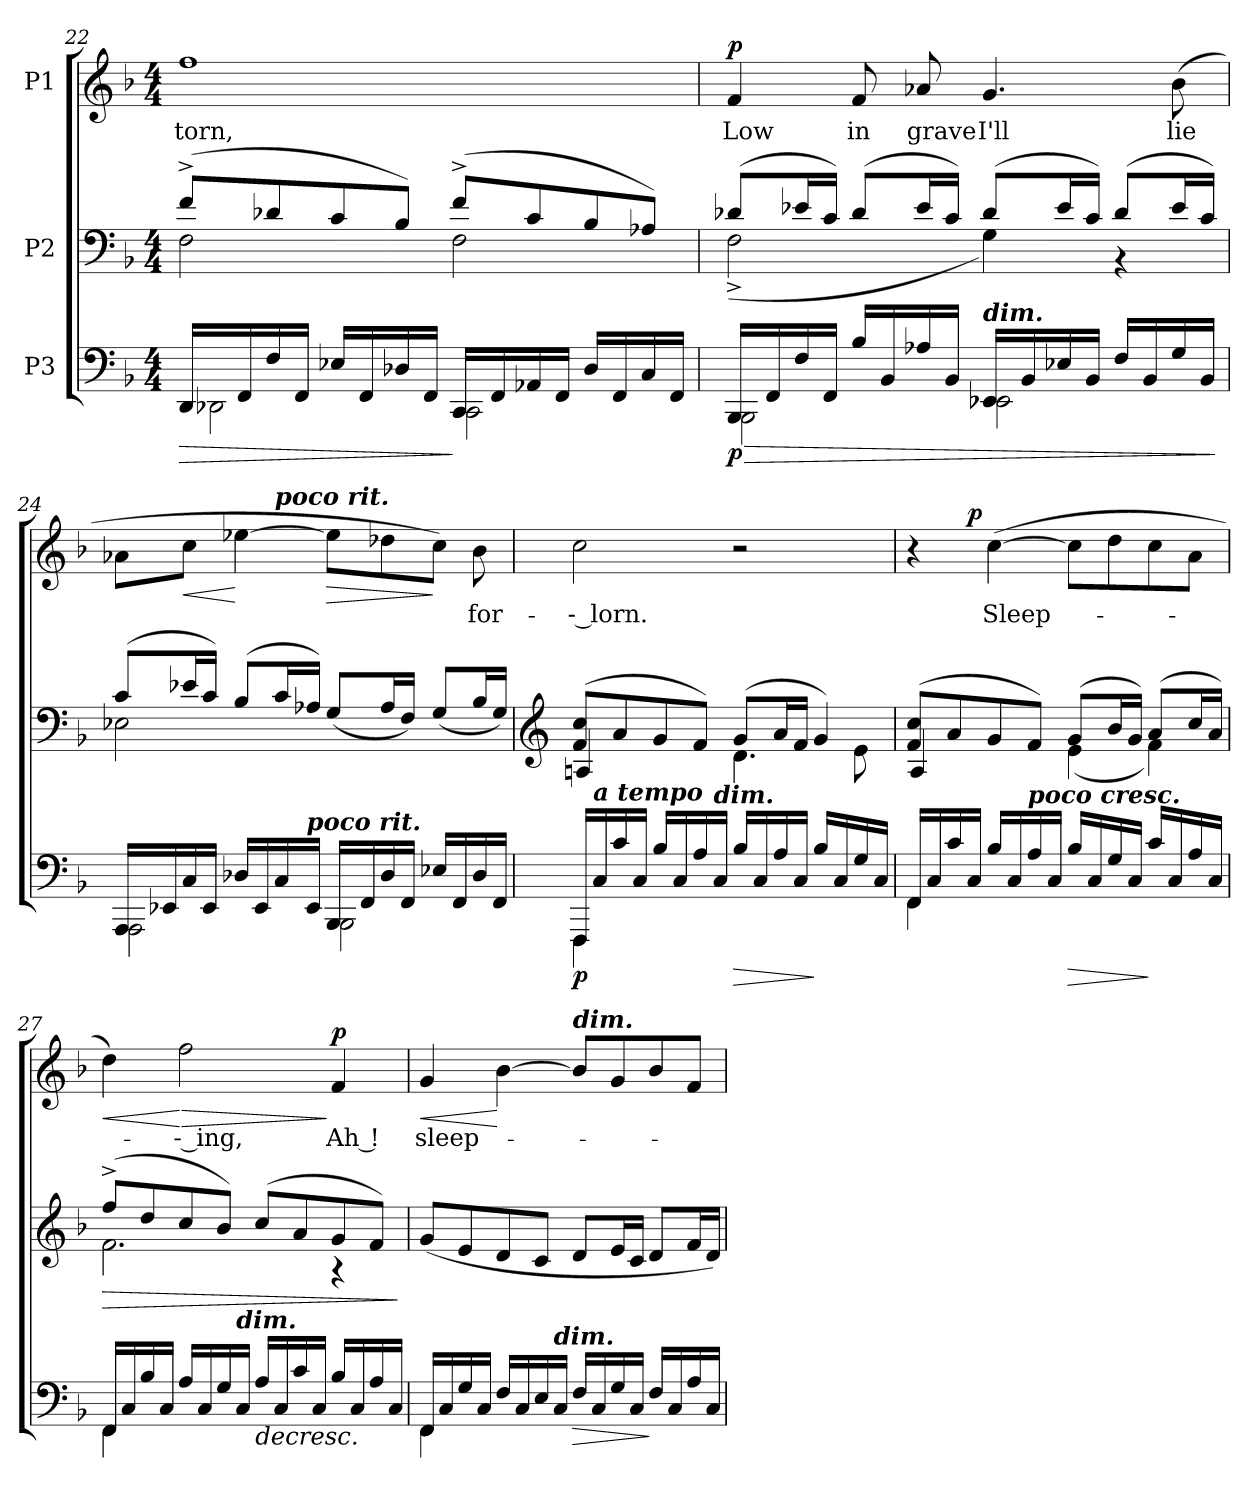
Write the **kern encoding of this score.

**kern	**dynam	**kern	**dynam	**kern	**text	**dynam
*part3	*part3	*part2	*part2	*part1	*part1	*part1
*staff3	*staff3	*staff2	*staff2	*staff1	*staff1	*staff1
*I"P3	*	*I"P2	*	*I"P1	*	*
*clefF4	*	*clefF4	*	*clefG2	*	*
*k[b-]	*	*k[b-]	*	*k[b-]	*	*
*F:	*	*F:	*	*F:	*	*
*M4/4	*	*M4/4	*	*M4/4	*	*
=22	=22	=22	=22	=22	=22	=22
*^	*	*	*	*	*	*
!	!	!LO:HP:b	!	!	!	!	!
!	!	!LO:HP:n=1:b	!	!	!	!	!
*	*	*	*^	*	*	*	*
!	!	!	!	!	!	!	!LO:LY:b:color=#000000	!
16DDi/LL	2DD-Xi\	> >	(8f^i/L	2Fi\	.	1ffi	torn,	.
16FFi/	.	.	.	.	.	.	.	.
16Fi/	.	.	8d-Xi/	.	.	.	.	.
16FFi/JJ	.	.	.	.	.	.	.	.
16E-Xi/LL	.	.	8ci/	.	.	.	.	.
16FFi/	.	.	.	.	.	.	.	.
16D-Xi/	.	.	8B-i/J)	.	.	.	.	.
16FFi/JJ	.	.	.	.	.	.	.	.
16CCi/LL	2CCi\	]	(8f^i/L	2Fi\	.	.	.	.
16FFi/	.	.	.	.	.	.	.	.
16AA-Xi/	.	.	8ci/	.	.	.	.	.
16FFi/JJ	.	.	.	.	.	.	.	.
16D-i/LL	.	.	8B-i/	.	.	.	.	.
16FFi/	.	.	.	.	.	.	.	.
16Ci/	.	.	8A-Xi/J)	.	.	.	.	.
16FFi/JJ	.	.	.	.	.	.	.	.
*v	*v	*	*	*	*	*	*	*
*	*	*v	*v	*	*	*	*
.	]	.	.	.	.	.
!!LO:LB:g=z
=23	=23	=23	=23	=23	=23	=23
*^	*	*	*	*	*	*
!	!	!LO:HP:b	!	!	!	!	!
*	*	*	*^	*	*	*	*
!	!	!	!	!	!	!	!LO:LY:b:color=#000000	!
16BBB-i/LL	2BBB-i\	> p	(8d-Xi/L	(2F^i\	.	4fi/	Low	p
16FFi/	.	.	.	.	.	.	.	.
16Fi/	.	.	16e-Xi/L	.	.	.	.	.
16FFi/JJ	.	.	16ci/JJ)	.	.	.	.	.
!	!	!	!	!	!	!	!LO:LY:b:color=#000000	!
16B-i/LL	.	.	(8d-i/L	.	.	8fi/	in	.
16BB-i/	.	.	.	.	.	.	.	.
!	!	!	!	!	!	!	!LO:LY:b:color=#000000	!
16A-Xi/	.	.	16e-i/L	.	.	8a-Xi/	grave	.
16BB-i/JJ	.	.	16ci/JJ)	.	.	.	.	.
!LO:TX:a:Bi:t=dim.	!	!	!	!	!	!	!	!
!	!	!	!	!	!	!	!LO:LY:b:color=#000000	!
16EE-Xi/LL	2EE-i\	.	(8d-i/L	4Gi\)	.	4.gi/	I'll	.
16BB-i/	.	.	.	.	.	.	.	.
16E-Xi/	.	.	16e-i/L	.	.	.	.	.
16BB-i/JJ	.	.	16ci/JJ)	.	.	.	.	.
16Fi/LL	.	.	(8d-i/L	4r	.	.	.	.
16BB-i/	.	.	.	.	.	.	.	.
!	!	!	!	!	!	!	!LO:LY:b:color=#000000	!
16Gi/	.	.	16e-i/L	.	.	(8b-i\	lie	.
16BB-i/JJ	.	.	16ci/JJ)	.	.	.	.	.
*v	*v	*	*	*	*	*	*	*
*	*	*v	*v	*	*	*	*
.	]	.	.	.	.	.
=24	=24	=24	=24	=24	=24	=24
*^	*	*^	*	*^	*	*
16AAAi/LL	2AAAi\	.	(8ci/L	2E-Xi\	.	8a-Xi\L	4.ryy	.	.
16EE-Xi/	.	.	.	.	.	.	.	.	.
!	!	!	!	!	!	!	!	!	!LO:HP:b
16Ci/	.	.	16e-Xi/L	.	.	8cci\J	.	.	<
16EE-i/JJ	.	.	16ci/JJ)	.	.	.	.	.	.
16D-Xi/LL	.	.	(8B-i/L	.	.	[4ee-Xi\	.	.	[
16EE-i/	.	.	.	.	.	.	.	.	.
!	!	!	!	!	!	!	!LO:TX:a:Bi:t=poco rit.	!	!
16Ci/	.	.	16ci/L	.	.	.	2ryy	.	.
!LO:TX:a:Bi:t=poco rit.	!	!	!	!	!	!	!	!	!
16EE-i/JJ	.	.	16A-Xi/JJ)	.	.	.	.	.	.
!	!	!	!	!	!	!	!	!	!LO:HP:b
16BBB-i/LL	2BBB-i\	.	(8Gi/L	2ryy	.	8ee-i\L]	.	.	>
16FFi/	.	.	.	.	.	.	.	.	.
16D-i/	.	.	16A-i/L	.	.	8dd-Xi\	.	.	.
16FFi/JJ	.	.	16Fi/JJ)	.	.	.	.	.	.
16E-Xi/LL	.	.	(8Gi/L	.	.	8cci\J)	.	.	]
16FFi/	.	.	.	.	.	.	.	.	.
!	!	!	!	!	!	!	!	!LO:LY:b:color=#000000	!
16D-i/	.	.	16B-i/L	.	.	8b-i\	8ryy	for-	.
16FFi/JJ	.	.	16Gi/JJ)	.	.	.	.	.	.
*	*	*	*	*	*	*v	*v	*	*
!!LO:PB:g=z
=25	=25	=25	=25	=25	=25	=25	=25	=25
*	*	*	*clefG2	*	*	*	*	*
*	*	*	*	*	*	*^	*	*
!	!	!	!	!	!	!LO:TX:a:Bi:t=a tempo	!	!	!
!	!	!	!	!	!	!	!	!LO:LY:b:color=#000000	!
*	*	*	*	*	*	*v	*v	*	*
16FFFi/LL	4FFFi\	p	(8fi/ 8cciL	4Ani/	.	2cci\	-- lorn.	.
!LO:TX:a:Bi:t=a tempo	!	!	!	!	!	!	!	!
16Ci/	.	.	.	.	.	.	.	.
16ci/	.	.	8ai/	.	.	.	.	.
16Ci/JJ	.	.	.	.	.	.	.	.
16B-i/LL	4ryy	.	8gi/	4ryy	.	.	.	.
16Ci/	.	.	.	.	.	.	.	.
16Ai/	.	.	8fi/J)	.	.	.	.	.
!LO:TX:a:Bi:t=dim.	!	!	!	!	!	!	!	!
16Ci/JJ	.	.	.	.	.	.	.	.
!	!	!LO:HP:b	!	!	!	!	!	!
16B-i/LL	4ryy	>	(8gi/L	4.di\	.	2r	.	.
16Ci/	.	.	.	.	.	.	.	.
16Ai/	.	.	16ai/L	.	.	.	.	.
16Ci/JJ	.	.	16fi/JJ	.	.	.	.	.
16B-i/LL	4ryy	]	4gi/)	.	.	.	.	.
16Ci/	.	.	.	.	.	.	.	.
16Gi/	.	.	.	8ei\	.	.	.	.
16Ci/JJ	.	.	.	.	.	.	.	.
=26	=26	=26	=26	=26	=26	=26	=26	=26
*	*	*	*	*	*	*^	*	*
16FFi/LL	4FFi\	.	(8fi/ 8cciL	4Ai/	.	4r	8.ryy	.	.
16Ci/	.	.	.	.	.	.	.	.	.
16ci/	.	.	8ai/	.	.	.	.	.	.
16Ci/JJ	.	.	.	.	.	.	2ryy	.	p
!	!	!	!	!	!	!	!	!LO:LY:b:color=#000000	!
16B-i/LL	4ryy	.	8gi/	4ryy	.	([4cci\	.	Sleep-	.
16Ci/	.	.	.	.	.	.	.	.	.
!LO:TX:a:Bi:t=poco cresc.	!	!	!	!	!	!	!	!	!
16Ai/	.	.	8fi/J)	.	.	.	.	.	.
16Ci/JJ	.	.	.	.	.	.	.	.	.
!	!	!LO:HP:b	!	!	!	!	!	!	!
16B-i/LL	4ryy	>	(8gi/L	(4ei\	.	8cci\L]	.	.	.
16Ci/	.	.	.	.	.	.	.	.	.
16Gi/	.	.	16b-i/L	.	.	8ddi\	.	.	.
16Ci/JJ	.	.	16gi/JJ)	.	.	.	4ryy	.	.
16ci/LL	4ryy	]	(8ai/L	4fi\)	.	8cci\	.	.	.
16Ci/	.	.	.	.	.	.	.	.	.
16Ai/	.	.	16cci/L	.	.	8ai\J	.	.	.
16Ci/JJ	.	.	16ai/JJ)	.	.	.	16ryy	.	.
!!LO:LB:g=z
=27	=27	=27	=27	=27	=27	=27	=27	=27	=27
!	!	!	!	!	!LO:HP:b	!	!	!	!LO:HP:b
*	*	*	*	*	*	*v	*v	*	*
16FFi/LL	4FFi\	.	(8ff^i/L	2.fi\	>	4ddi\)	.	<
16Ci/	.	.	.	.	.	.	.	.
16B-i/	.	.	8ddi/	.	.	.	.	.
16Ci/JJ	.	.	.	.	.	.	.	.
!	!	!	!	!	!	!	!LO:LY:b:color=#000000	!LO:HP:n=1:b
16Ai/LL	4ryy	.	8cci/	.	.	2ffi\	-- ing,	[ >
16Ci/	.	.	.	.	.	.	.	.
16Gi/	.	.	8b-i/J)	.	.	.	.	.
!LO:TX:a:Bi:t=dim.	!	!	!	!	!	!	!	!
16Ci/JJ	.	.	.	.	.	.	.	.
!	!	!LO:HP:b	!	!	!	!	!	!
16Ai/LL	4ryy	>	(8cci/L	.	.	.	.	.
16Ci/	.	.	.	.	.	.	.	.
16ci/	.	.	8ai/	.	.	.	.	.
16Ci/JJ	.	.	.	.	.	.	.	.
!	!	!	!	!	!	!	!LO:LY:b:color=#000000	!
16B-i/LL	4ryy	.	8gi/	4r	.	4fi/	Ah !	] p
16Ci/	.	.	.	.	.	.	.	.
16Ai/	.	.	8fi/J)	.	.	.	.	.
16Ci/JJ	.	.	.	.	.	.	.	.
*v	*v	*	*	*	*	*	*	*
*	*	*v	*v	*	*	*	*
.	.	.	]	.	.	.
=28	=28	=28	=28	=28	=28	=28
*^	*	*	*	*	*	*
!	!	!	!	!	!	!LO:LY:b:color=#000000	!LO:HP:b
16FFi/LL	4FFi\	.	(8gi/L	.	4gi/	sleep-	<
16Ci/	.	.	.	.	.	.	.
16Gi/	.	.	8ei/	.	.	.	.
16Ci/JJ	.	.	.	.	.	.	.
16Fi/LL	4ryy	.	8di/	.	[4b-i\	.	[
16Ci/	.	.	.	.	.	.	.
16Ei/	.	.	8ci/J	.	.	.	.
!LO:TX:a:Bi:t=dim.	!	!	!	!	!	!	!
16Ci/JJ	.	.	.	.	.	.	.
!	!	!	!	!	!LO:TX:a:Bi:t=dim.	!	!
!	!	!LO:HP:b	!	!	!	!	!
16Fi/LL	4ryy	>	8di/L	.	8b-i/L]	.	.
16Ci/	.	.	.	.	.	.	.
16Gi/	.	.	16ei/L	.	8gi/	.	.
16Ci/JJ	.	.	16ci/JJ	.	.	.	.
16Fi/LL	4ryy	]	8di/L	.	8b-i/	.	.
16Ci/	.	.	.	.	.	.	.
16Ai/	.	.	16fi/L	.	8fi/J	.	.
16Ci/JJ	.	.	16di/JJ)	.	.	.	.
*v	*v	*	*	*	*	*	*
.	]	.	.	.	.	.
=	=	=	=	=	=	=
*-	*-	*-	*-	*-	*-	*-
